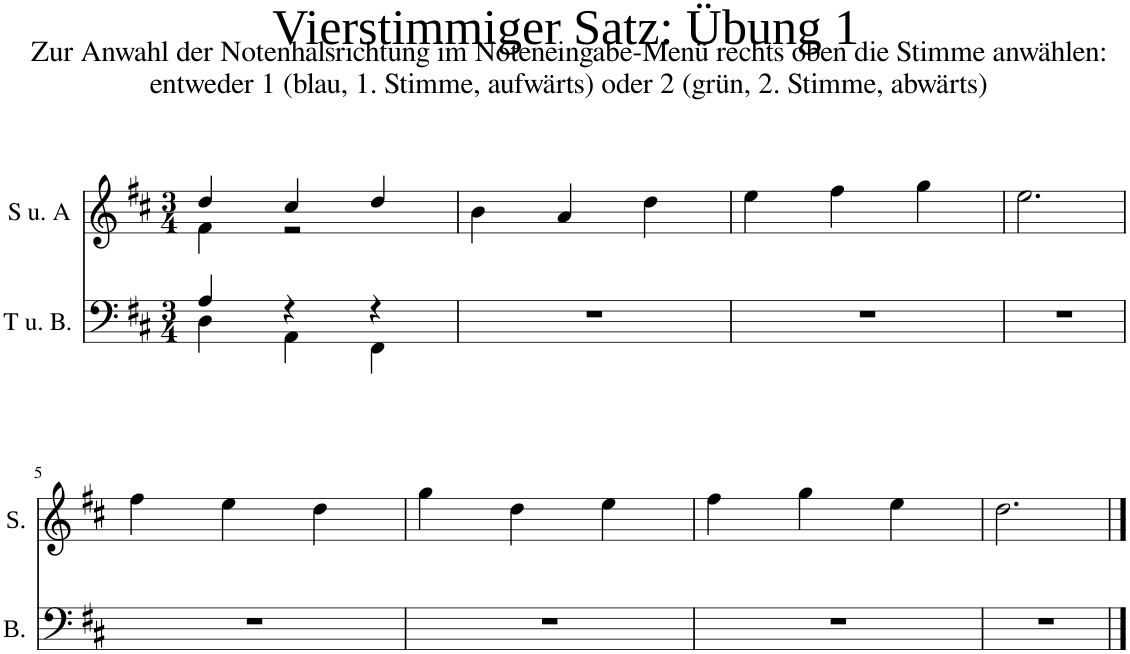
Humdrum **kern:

**kern	**kern
*part2	*part1
*staff2	*staff1
*I"T u. B.	*I"S u. A
*I'B.	*I'S.
*clefF4	*clefG2
*k[f#c#]	*k[f#c#]
*M3/4	*M3/4
=1	=1
*^	*^
4A/	4D\	4dd/	4f#\
4r	4AA\	4cc#/	2r
4r	4FF#\	4dd/	.
*v	*v	*	*
*	*v	*v
=2	=2
2.r	4b\
.	4a/
.	4dd\
=3	=3
2.r	4ee\
.	4ff#\
.	4gg\
=4	=4
2.r	2.ee\
!!LO:LB:g=z
=5	=5
2.r	4ff#\
.	4ee\
.	4dd\
=6	=6
2.r	4gg\
.	4dd\
.	4ee\
=7	=7
2.r	4ff#\
.	4gg\
.	4ee\
=8	=8
2.r	2.dd\
==	==
*-	*-
